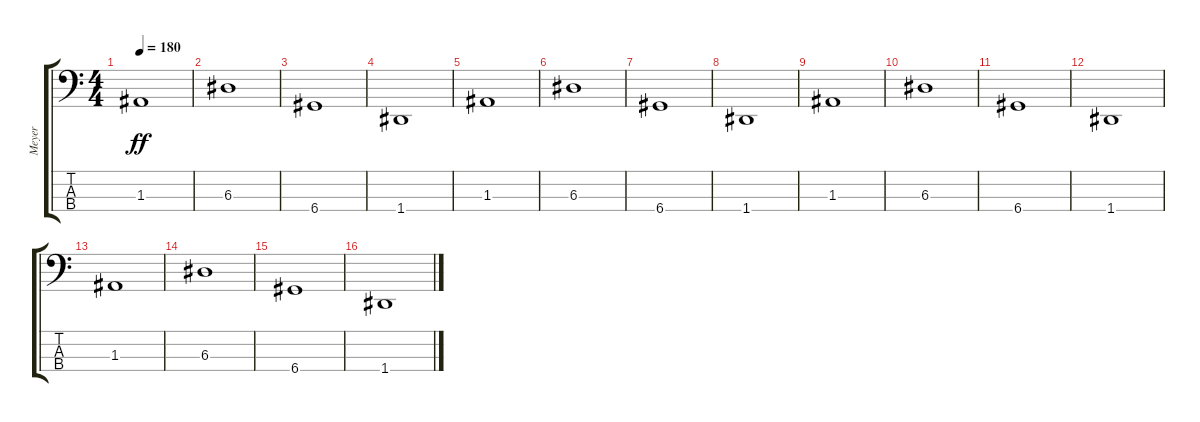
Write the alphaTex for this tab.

\track ("Meyer" "Meyer") {instrument electricbassfinger}
\staff {score tabs}
\tuning (G2 D2 A1 D1) {hide}
\ts (4 4)
\tempo 180
\clef f4
\ks c
1.3.1{dy ff} |
6.3.1 |
6.4.1 |
1.4.1 |
1.3.1 |
6.3.1 |
6.4.1 |
1.4.1 |
1.3.1 |
6.3.1 |
6.4.1 |
1.4.1 |
1.3.1 |
6.3.1 |
6.4.1 |
1.4.1
